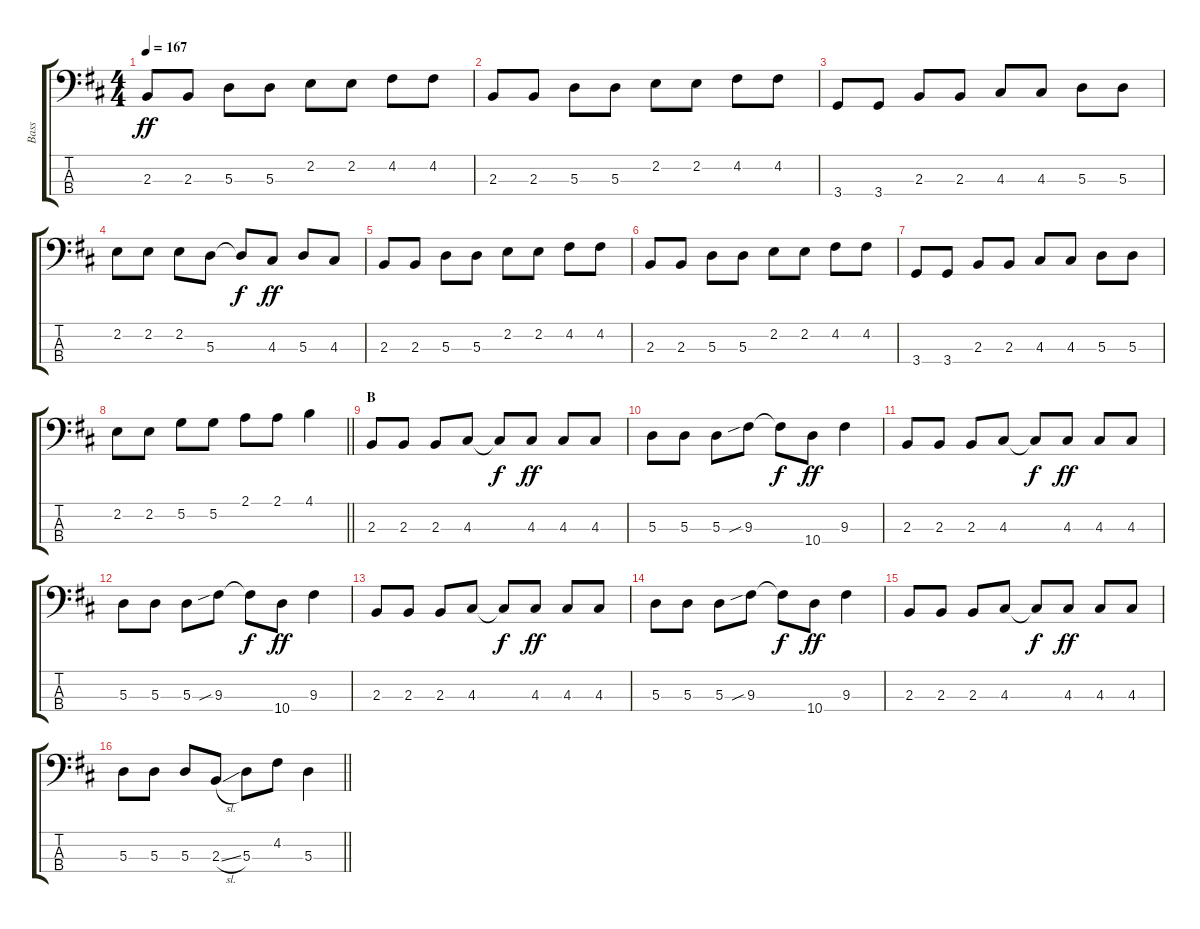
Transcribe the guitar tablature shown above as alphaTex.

\track ("Bass" "Bass") {instrument electricbasspick}
\staff {score tabs}
\tuning (G2 D2 A1 E1) {hide}
\ts (4 4)
\tempo 167
\clef f4
\ks d
2.3.8{dy ff} 2.3.8 5.3.8 5.3.8 2.2.8 2.2.8 4.2.8 4.2.8 |
2.3.8 2.3.8 5.3.8 5.3.8 2.2.8 2.2.8 4.2.8 4.2.8 |
3.4.8 3.4.8 2.3.8 2.3.8 4.3.8 4.3.8 5.3.8 5.3.8 |
2.2.8 2.2.8 2.2.8 5.3.8 5.3{t}.8{dy f} 4.3.8{dy ff} 5.3.8 4.3.8 |
2.3.8 2.3.8 5.3.8 5.3.8 2.2.8 2.2.8 4.2.8 4.2.8 |
2.3.8 2.3.8 5.3.8 5.3.8 2.2.8 2.2.8 4.2.8 4.2.8 |
3.4.8 3.4.8 2.3.8 2.3.8 4.3.8 4.3.8 5.3.8 5.3.8 |
\barLineRight lightlight
2.2.8 2.2.8 5.2.8 5.2.8 2.1.8 2.1.8 4.1.4 |
\section ("" "B")
2.3.8 2.3.8 2.3.8 4.3.8 4.3{t}.8{dy f} 4.3.8{dy ff} 4.3.8 4.3.8 |
5.3.8 5.3.8 5.3.8 9.3{sib}.8 9.3{t}.8{dy f} 10.4.8{dy ff} 9.3.4 |
2.3.8 2.3.8 2.3.8 4.3.8 4.3{t}.8{dy f} 4.3.8{dy ff} 4.3.8 4.3.8 |
5.3.8 5.3.8 5.3.8 9.3{sib}.8 9.3{t}.8{dy f} 10.4.8{dy ff} 9.3.4 |
2.3.8 2.3.8 2.3.8 4.3.8 4.3{t}.8{dy f} 4.3.8{dy ff} 4.3.8 4.3.8 |
5.3.8 5.3.8 5.3.8 9.3{sib}.8 9.3{t}.8{dy f} 10.4.8{dy ff} 9.3.4 |
2.3.8 2.3.8 2.3.8 4.3.8 4.3{t}.8{dy f} 4.3.8{dy ff} 4.3.8 4.3.8 |
\barLineRight lightlight
5.3.8 5.3.8 5.3.8 2.3{sl}.8 5.3.8 4.2.8 5.3.4
